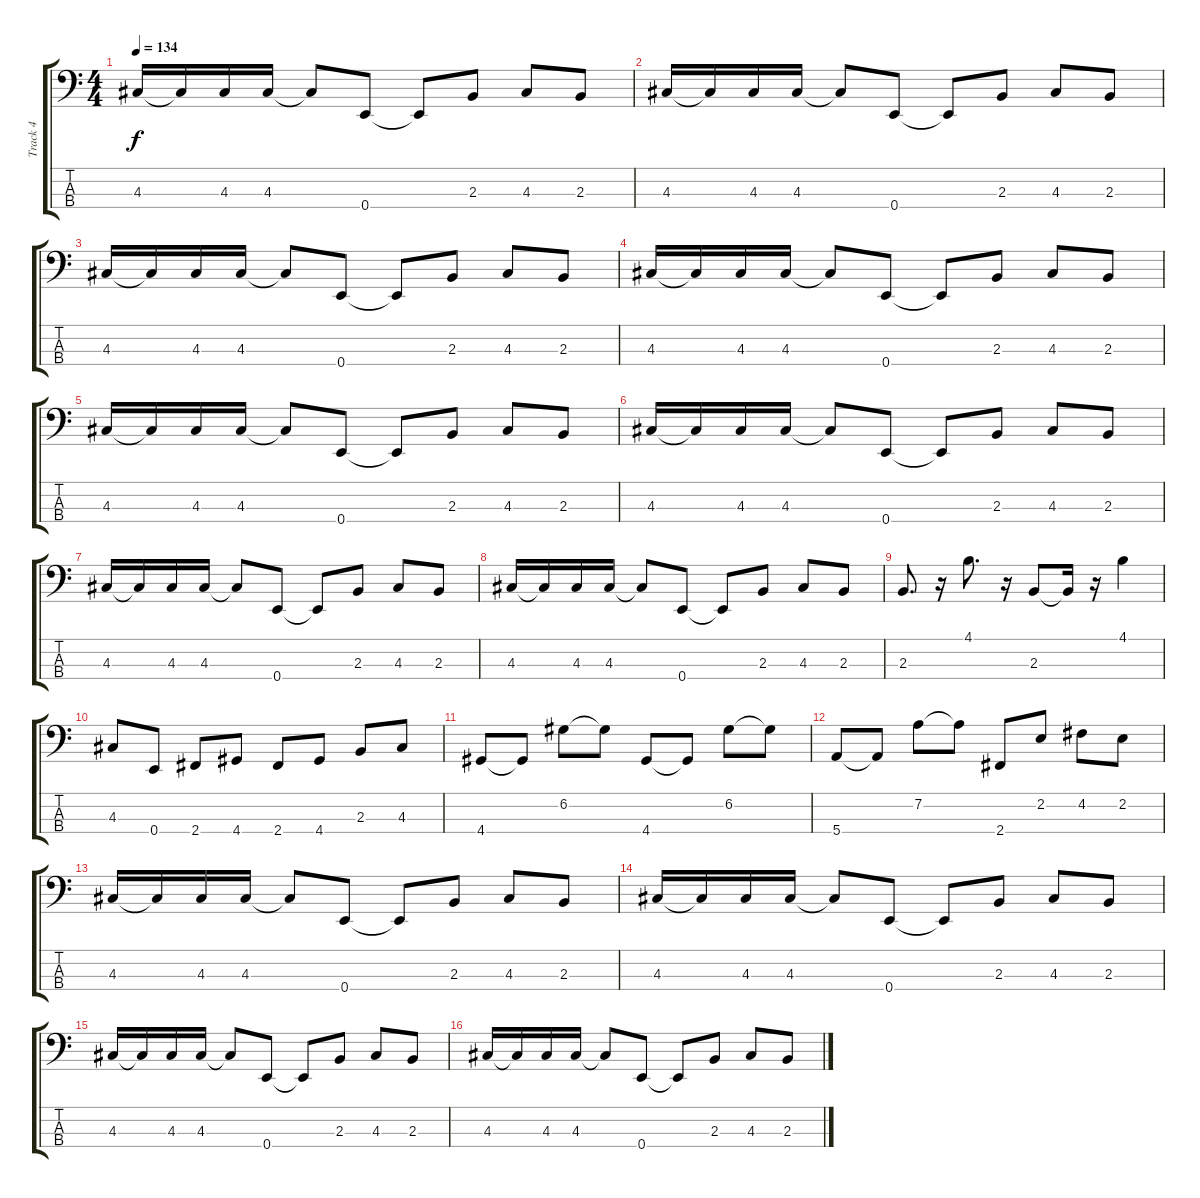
\track ("Track 4" "Track 4") {instrument electricbasspick}
\staff {score tabs}
\tuning (G2 D2 A1 E1) {hide}
\ts (4 4)
\tempo 134
\clef f4
\ks c
4.3.16{dy f} 4.3{t}.16 4.3.16 4.3.16 4.3{t}.8 0.4.8 0.4{t}.8 2.3.8 4.3.8 2.3.8 |
4.3.16 4.3{t}.16 4.3.16 4.3.16 4.3{t}.8 0.4.8 0.4{t}.8 2.3.8 4.3.8 2.3.8 |
4.3.16 4.3{t}.16 4.3.16 4.3.16 4.3{t}.8 0.4.8 0.4{t}.8 2.3.8 4.3.8 2.3.8 |
4.3.16 4.3{t}.16 4.3.16 4.3.16 4.3{t}.8 0.4.8 0.4{t}.8 2.3.8 4.3.8 2.3.8 |
4.3.16 4.3{t}.16 4.3.16 4.3.16 4.3{t}.8 0.4.8 0.4{t}.8 2.3.8 4.3.8 2.3.8 |
4.3.16 4.3{t}.16 4.3.16 4.3.16 4.3{t}.8 0.4.8 0.4{t}.8 2.3.8 4.3.8 2.3.8 |
4.3.16 4.3{t}.16 4.3.16 4.3.16 4.3{t}.8 0.4.8 0.4{t}.8 2.3.8 4.3.8 2.3.8 |
4.3.16 4.3{t}.16 4.3.16 4.3.16 4.3{t}.8 0.4.8 0.4{t}.8 2.3.8 4.3.8 2.3.8 |
2.3.8{d} r.16 4.1.8{d} r.16 2.3.8 2.3{t}.16 r.16 4.1.4 |
4.3.8 0.4.8 2.4.8 4.4.8 2.4.8 4.4.8 2.3.8 4.3.8 |
4.4.8 4.4{t}.8 6.2.8 6.2{t}.8 4.4.8 4.4{t}.8 6.2.8 6.2{t}.8 |
5.4.8 5.4{t}.8 7.2.8 7.2{t}.8 2.4.8 2.2.8 4.2.8 2.2.8 |
4.3.16 4.3{t}.16 4.3.16 4.3.16 4.3{t}.8 0.4.8 0.4{t}.8 2.3.8 4.3.8 2.3.8 |
4.3.16 4.3{t}.16 4.3.16 4.3.16 4.3{t}.8 0.4.8 0.4{t}.8 2.3.8 4.3.8 2.3.8 |
4.3.16 4.3{t}.16 4.3.16 4.3.16 4.3{t}.8 0.4.8 0.4{t}.8 2.3.8 4.3.8 2.3.8 |
4.3.16 4.3{t}.16 4.3.16 4.3.16 4.3{t}.8 0.4.8 0.4{t}.8 2.3.8 4.3.8 2.3.8
